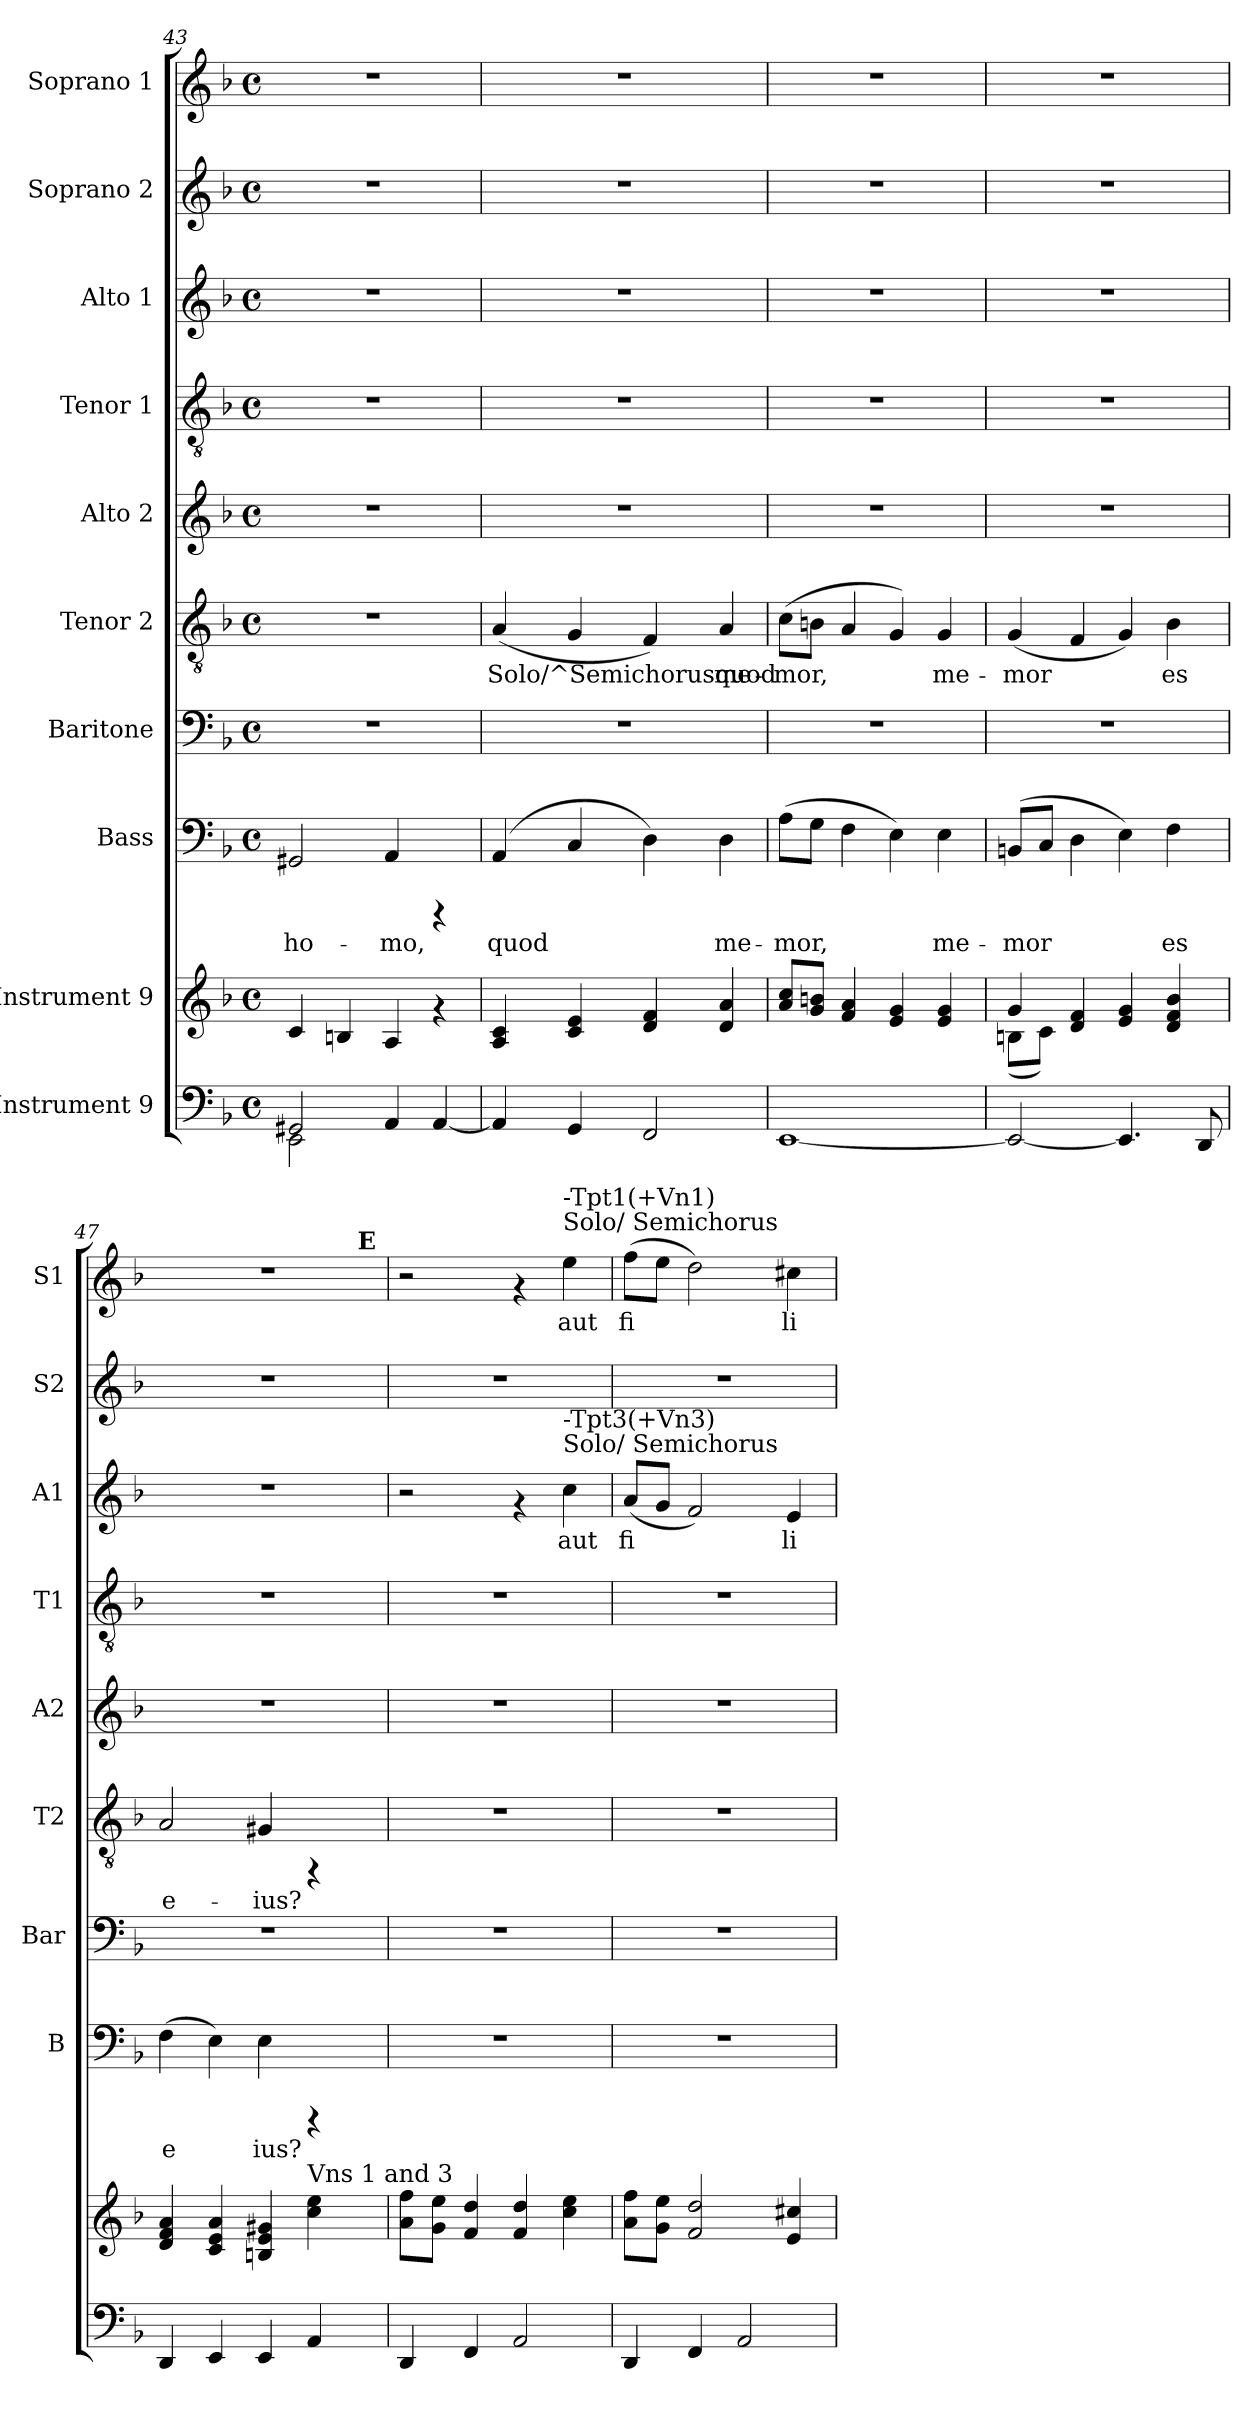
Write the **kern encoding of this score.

**kern	**kern	**kern	**text	**kern	**kern	**text	**kern	**kern	**kern	**text	**kern	**kern	**text
*part10	*part9	*part8	*part8	*part7	*part6	*part6	*part5	*part4	*part3	*part3	*part2	*part1	*part1
*staff10	*staff9	*staff8	*staff8	*staff7	*staff6	*staff6	*staff5	*staff4	*staff3	*staff3	*staff2	*staff1	*staff1
*I"Instrument 9	*I"Instrument 9	*I"Bass	*	*I"Baritone	*I"Tenor 2	*	*I"Alto 2	*I"Tenor 1	*I"Alto 1	*	*I"Soprano 2	*I"Soprano 1	*
*	*	*I'B	*	*I'Bar	*I'T2	*	*I'A2	*I'T1	*I'A1	*	*I'S2	*I'S1	*
*clefF4	*clefG2	*clefF4	*	*clefF4	*clefGv2	*	*clefG2	*clefGv2	*clefG2	*	*clefG2	*clefG2	*
*	*	*ITrd-3c-5	*	*ITrd-3c-5	*ITrd-3c-5	*	*ITrd-3c-5	*ITrd-3c-5	*ITrd-3c-5	*	*ITrd-3c-5	*ITrd-3c-5	*
*k[b-]	*k[b-]	*k[b-e-]	*	*k[b-e-]	*k[b-e-]	*	*k[b-e-]	*k[b-e-]	*k[b-e-]	*	*k[b-e-]	*k[b-e-]	*
*F:	*F:	*B-:	*	*B-:	*B-:	*	*B-:	*B-:	*B-:	*	*B-:	*B-:	*
*M4/4	*M4/4	*M4/4	*	*M4/4	*M4/4	*	*M4/4	*M4/4	*M4/4	*	*M4/4	*M4/4	*
*met(c)	*met(c)	*met(c)	*	*met(c)	*met(c)	*	*met(c)	*met(c)	*met(c)	*	*met(c)	*met(c)	*
=43	=43	=43	=43	=43	=43	=43	=43	=43	=43	=43	=43	=43	=43
*^	*	*	*	*	*	*	*	*	*	*	*	*	*
!	!	!	!	!LO:LY:b:cj	!	!	!	!	!	!	!	!	!	!
2GG#X/	2EE\	4c/	2C#X/	ho-	1r	1r	.	1r	1r	1r	.	1r	1r	.
.	.	4Bn/	.	.	.	.	.	.	.	.	.	.	.	.
!	!	!	!	!LO:LY:b:cj	!	!	!	!	!	!	!	!	!	!
4AA/	2ryy	4A/	4D/	-mo,	.	.	.	.	.	.	.	.	.	.
[<4AA/	.	4rf	4rCCC	.	.	.	.	.	.	.	.	.	.	.
*v	*v	*	*	*	*	*	*	*	*	*	*	*	*	*
=44	=44	=44	=44	=44	=44	=44	=44	=44	=44	=44	=44	=44	=44
!	!	!	!LO:LY:b:cj	!	!	!LO:LY:b	!	!	!	!	!	!	!
4AA/]	4A/ 4c/	(>4D/	quod	1r	(<4d/	Solo/^Semichorusquod	1r	1r	1r	.	1r	1r	.
!	!	!	!LO:LY:b:cj	!	!	!LO:LY:b	!	!	!	!	!	!	!
4GG/	4c/ 4e/	4F/	.	.	4c/	.	.	.	.	.	.	.	.
!	!	!	!LO:LY:b:cj	!	!	!LO:LY:b	!	!	!	!	!	!	!
2FF/	4f/ 4d/	4G\)	.	.	4B-/)	.	.	.	.	.	.	.	.
!	!	!	!LO:LY:b:cj	!	!	!LO:LY:b	!	!	!	!	!	!	!
.	4a/ 4d/	4G\	me-	.	4d/	me-	.	.	.	.	.	.	.
!!LO:PB:g=z
=45	=45	=45	=45	=45	=45	=45	=45	=45	=45	=45	=45	=45	=45
!	!	!	!LO:LY:b:cj	!	!	!LO:LY:b	!	!	!	!	!	!	!
[<1EE	8cc/ 8a/L	(>8d\L	-mor,	1r	(>8f\L	-mor,	1r	1r	1r	.	1r	1r	.
!	!	!	!LO:LY:b:cj	!	!	!LO:LY:b	!	!	!	!	!	!	!
.	8g/ 8bn/J	8c\J	.	.	8en\J	.	.	.	.	.	.	.	.
!	!	!	!LO:LY:b:cj	!	!	!LO:LY:b	!	!	!	!	!	!	!
.	4a/ 4f/	4B-\	.	.	4d/	.	.	.	.	.	.	.	.
!	!	!	!LO:LY:b:cj	!	!	!LO:LY:b	!	!	!	!	!	!	!
.	4g/ 4e/	4A\)	.	.	4c/)	.	.	.	.	.	.	.	.
!	!	!	!LO:LY:b:cj	!	!	!LO:LY:b	!	!	!	!	!	!	!
.	4e/ 4g/	4A\	me-	.	4c/	me-	.	.	.	.	.	.	.
=46	=46	=46	=46	=46	=46	=46	=46	=46	=46	=46	=46	=46	=46
*	*^	*	*	*	*	*	*	*	*	*	*	*	*
!	!	!	!	!LO:LY:b:cj	!	!	!LO:LY:b	!	!	!	!	!	!	!
2EE/_<	4g/	(>8Bn\L	(>8En/L	-mor	1r	(<4c/	-mor	1r	1r	1r	.	1r	1r	.
!	!	!	!	!LO:LY:b:cj	!	!	!	!	!	!	!	!	!	!
.	.	8c\J)	8F/J	.	.	.	.	.	.	.	.	.	.	.
!	!	!	!	!LO:LY:b:cj	!	!	!LO:LY:b	!	!	!	!	!	!	!
.	4d/ 4f/	2.ryy	4G\	.	.	4B-/	.	.	.	.	.	.	.	.
!	!	!	!	!LO:LY:b:cj	!	!	!LO:LY:b	!	!	!	!	!	!	!
4.EE/]	4e/ 4g/	.	4A\)	.	.	4c/)	.	.	.	.	.	.	.	.
!	!	!	!	!LO:LY:b:cj	!	!	!LO:LY:b	!	!	!	!	!	!	!
.	4b-/ 4f/ 4d/	.	4B-\	es	.	4e-\	es	.	.	.	.	.	.	.
8DD/	.	.	.	.	.	.	.	.	.	.	.	.	.	.
*	*v	*v	*	*	*	*	*	*	*	*	*	*	*	*
=47	=47	=47	=47	=47	=47	=47	=47	=47	=47	=47	=47	=47	=47
!	!	!	!LO:LY:b:cj	!	!	!LO:LY:b	!	!	!	!	!	!	!
*	*	*	*	*	*	*	*	*	*	*	*	*^	*
4DD/	4a/ 4f/ 4d/	(>4B-\	e-	1r	2d/	e-	1r	1r	1r	.	1r	1r	2ryy	.
!	!	!	!LO:LY:b:cj	!	!	!	!	!	!	!	!	!	!	!
4EE/	4a/ 4c/ 4e/	4A\)	--	.	.	.	.	.	.	.	.	.	.	.
!	!	!	!LO:LY:b:cj	!	!	!LO:LY:b	!	!	!	!	!	!	!	!
4EE/	4g#X/ 4Bn/ 4e/	4A\	-ius?	.	4c#X/	-ius?	.	.	.	.	.	.	4ryy	.
!	!LO:TX:a:t=Vns 1 and 3	!	!	!	!	!	!	!	!	!	!	!	!	!
4AA/	4cc\ 4ee\	4rCCC	.	.	4rFF	.	.	.	.	.	.	.	8ryy	.
.	.	.	.	.	.	.	.	.	.	.	.	.	32.ryy	.
!	!	!	!	!	!	!	!	!	!	!	!	!	!LO:TX:a:B:t=E	!
.	.	.	.	.	.	.	.	.	.	.	.	.	16ryy	.
.	.	.	.	.	.	.	.	.	.	.	.	.	64ryy	.
*	*	*	*	*	*	*	*	*	*	*	*	*v	*v	*
=48	=48	=48	=48	=48	=48	=48	=48	=48	=48	=48	=48	=48	=48
4DD/	8ff\ 8a\L	1r	.	1r	1r	.	1r	1r	2r	.	1r	2r	.
.	8ee\ 8g\J	.	.	.	.	.	.	.	.	.	.	.	.
4FF/	4dd/ 4f/	.	.	.	.	.	.	.	.	.	.	.	.
2AA/	4f/ 4dd/	.	.	.	.	.	.	.	4rf	.	.	4rf	.
!	!	!	!	!	!	!	!	!	!	!	!	!LO:TX:a:t=Solo/ Semichorus	!
!	!	!	!	!	!	!	!	!	!	!	!	!LO:TX:a:t=-Tpt1(+Vn1)	!
!	!	!	!	!	!	!	!	!	!LO:TX:a:t=Solo/ Semichorus	!	!	!	!
!	!	!	!	!	!	!	!	!	!LO:TX:a:t=-Tpt3(+Vn3)	!	!	!	!
!	!	!	!	!	!	!	!	!	!	!LO:LY:b	!	!	!LO:LY:b
.	4ee\ 4cc\	.	.	.	.	.	.	.	4ff\	aut	.	4aa\	aut
=49	=49	=49	=49	=49	=49	=49	=49	=49	=49	=49	=49	=49	=49
!	!	!	!	!	!	!	!	!	!	!LO:LY:b	!	!	!LO:LY:b
4DD/	8a\ 8ff\L	1r	.	1r	1r	.	1r	1r	(<8dd/L	fi-	1r	(>8bb-\L	fi-
!	!	!	!	!	!	!	!	!	!	!LO:LY:b	!	!	!LO:LY:b
.	8g\ 8ee\J	.	.	.	.	.	.	.	8cc/J	--	.	8aa\J	--
!	!	!	!	!	!	!	!	!	!	!LO:LY:b	!	!	!LO:LY:b
4FF/	2f/ 2dd/	.	.	.	.	.	.	.	2b-/)	--	.	2gg\)	--
2AA/	.	.	.	.	.	.	.	.	.	.	.	.	.
!	!	!	!	!	!	!	!	!	!	!LO:LY:b	!	!	!LO:LY:b
.	4cc#X/ 4e/	.	.	.	.	.	.	.	4a/	-li-	.	4ff#X\	-li-
=	=	=	=	=	=	=	=	=	=	=	=	=	=
*-	*-	*-	*-	*-	*-	*-	*-	*-	*-	*-	*-	*-	*-
